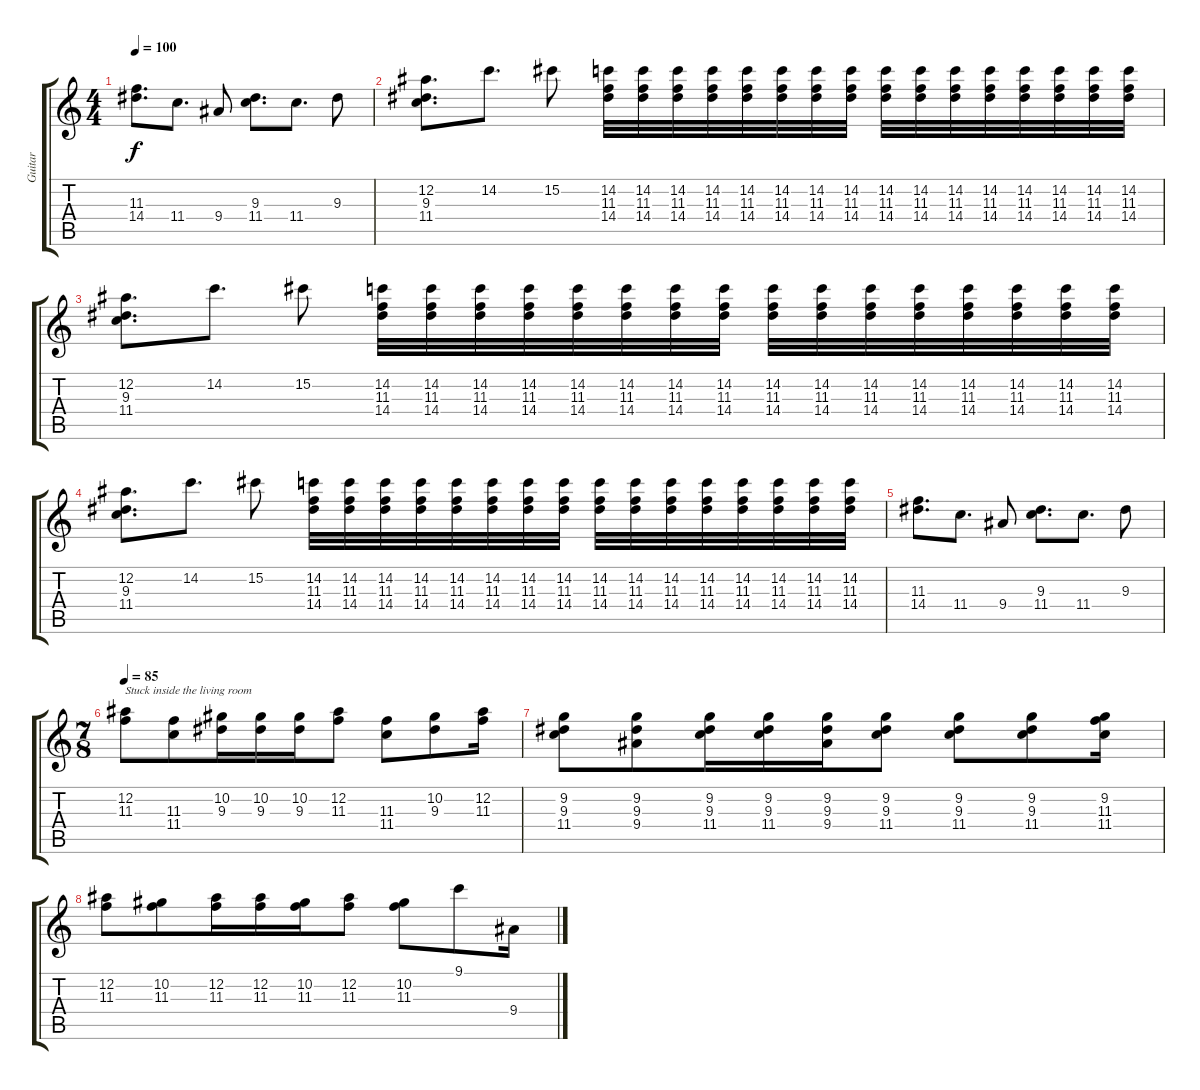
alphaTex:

\track ("Guitar" "Guitar") {instrument overdrivenguitar}
\staff {score tabs}
\tuning (Eb4 Bb3 Gb3 Db3 Ab2 Db2) {hide}
\ts (4 4)
\tempo 100
\clef g2
\ks c
(11.3 14.4).8{d dy f} 11.4.8{d} 9.4.8 (9.3 11.4).8{d} 11.4.8{d} 9.3.8 |
(12.2 9.3 11.4).8{d} 14.2.8{d} 15.2.8 (14.2 11.3 14.4).32 (14.2 11.3 14.4).32 (14.2 11.3 14.4).32 (14.2 11.3 14.4).32 (14.2 11.3 14.4).32 (14.2 11.3 14.4).32 (14.2 11.3 14.4).32 (14.2 11.3 14.4).32 (14.2 11.3 14.4).32 (14.2 11.3 14.4).32 (14.2 11.3 14.4).32 (14.2 11.3 14.4).32 (14.2 11.3 14.4).32 (14.2 11.3 14.4).32 (14.2 11.3 14.4).32 (14.2 11.3 14.4).32 |
(12.2 9.3 11.4).8{d} 14.2.8{d} 15.2.8 (14.2 11.3 14.4).32 (14.2 11.3 14.4).32 (14.2 11.3 14.4).32 (14.2 11.3 14.4).32 (14.2 11.3 14.4).32 (14.2 11.3 14.4).32 (14.2 11.3 14.4).32 (14.2 11.3 14.4).32 (14.2 11.3 14.4).32 (14.2 11.3 14.4).32 (14.2 11.3 14.4).32 (14.2 11.3 14.4).32 (14.2 11.3 14.4).32 (14.2 11.3 14.4).32 (14.2 11.3 14.4).32 (14.2 11.3 14.4).32 |
(12.2 9.3 11.4).8{d} 14.2.8{d} 15.2.8 (14.2 11.3 14.4).32 (14.2 11.3 14.4).32 (14.2 11.3 14.4).32 (14.2 11.3 14.4).32 (14.2 11.3 14.4).32 (14.2 11.3 14.4).32 (14.2 11.3 14.4).32 (14.2 11.3 14.4).32 (14.2 11.3 14.4).32 (14.2 11.3 14.4).32 (14.2 11.3 14.4).32 (14.2 11.3 14.4).32 (14.2 11.3 14.4).32 (14.2 11.3 14.4).32 (14.2 11.3 14.4).32 (14.2 11.3 14.4).32 |
(11.3 14.4).8{d} 11.4.8{d} 9.4.8 (9.3 11.4).8{d} 11.4.8{d} 9.3.8 |
\ts (7 8)
\tempo 85
(12.2 11.3).8{txt "Stuck inside the living room"} (11.3 11.4).8 (10.2 9.3).16 (10.2 9.3).16 (10.2 9.3).16 (12.2 11.3).8 (11.3 11.4).8 (10.2 9.3).8 (12.2 11.3).16 |
(9.2 9.3 11.4).8 (9.2 9.3 9.4).8 (9.2 9.3 11.4).16 (9.2 9.3 11.4).16 (9.2 9.3 9.4).16 (9.2 9.3 11.4).8 (9.2 9.3 11.4).8 (9.2 9.3 11.4).8 (9.2 11.3 11.4).16 |
(12.2 11.3).8 (10.2 11.3).8 (12.2 11.3).16 (12.2 11.3).16 (10.2 11.3).16 (12.2 11.3).8 (10.2 11.3).8 9.1.8 9.4.16
